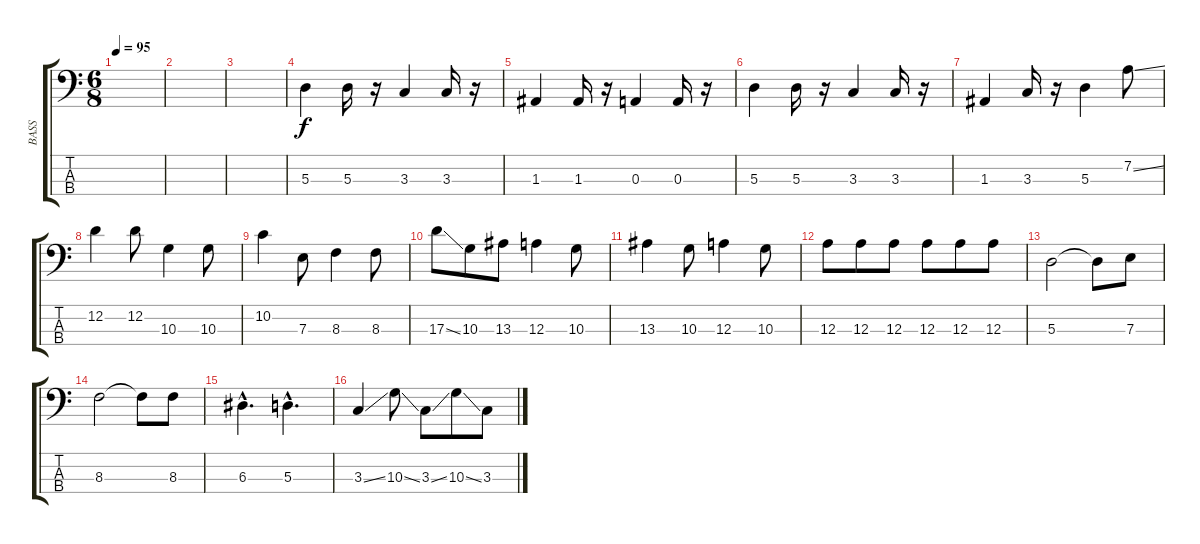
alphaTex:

\track ("BASS" "BASS") {instrument electricbassfinger}
\staff {score tabs}
\tuning (G2 D2 A1 E1) {hide}
\ts (6 8)
\tempo 95
\clef f4
\ks c
|
|
|
5.3.4 5.3.16 r.16 3.3.4 3.3.16 r.16 |
1.3.4 1.3.16 r.16 0.3.4 0.3.16 r.16 |
5.3.4 5.3.16 r.16 3.3.4 3.3.16 r.16 |
1.3.4 3.3.16 r.16 5.3.4 7.2{ss}.8 |
12.2.4 12.2.8 10.3.4 10.3.8 |
10.2.4 7.3.8 8.3.4 8.3.8 |
17.3{ss}.8 10.3.8 13.3.8 12.3.4 10.3.8 |
13.3.4 10.3.8 12.3.4 10.3.8 |
12.3.8 12.3.8 12.3.8 12.3.8 12.3.8 12.3.8 |
5.3.2 5.3{t}.8 7.3.8 |
8.3.2 8.3{t}.8 8.3.8 |
6.3{hac}.4{d} 5.3{hac}.4{d} |
3.3{ss}.4 10.3{ss}.8 3.3{ss}.8 10.3{ss}.8 3.3.8
